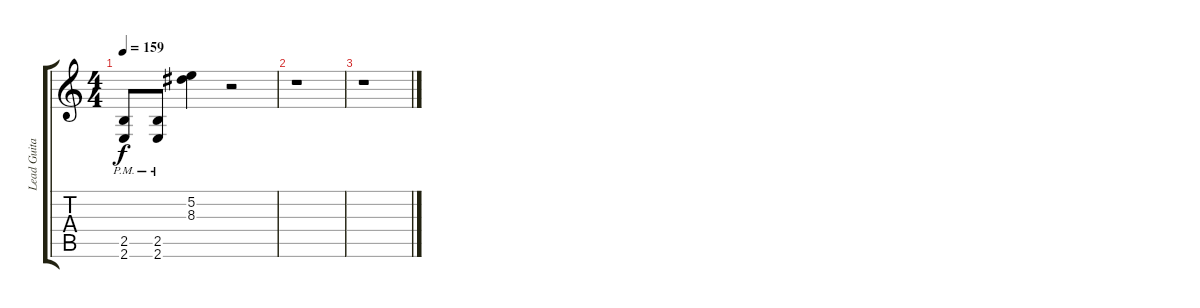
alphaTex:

\track ("Lead Guitar" "Lead Guita") {instrument distortionguitar}
\staff {score tabs}
\tuning (E4 B3 G3 D3 A2 D2) {hide}
\ts (4 4)
\tempo 159
\clef g2
\ks c
(2.5 2.6{pm}).8{dy f} (2.5 2.6{pm}).8 (5.2 8.3).4 r.2 |
r.1 |
r.1
